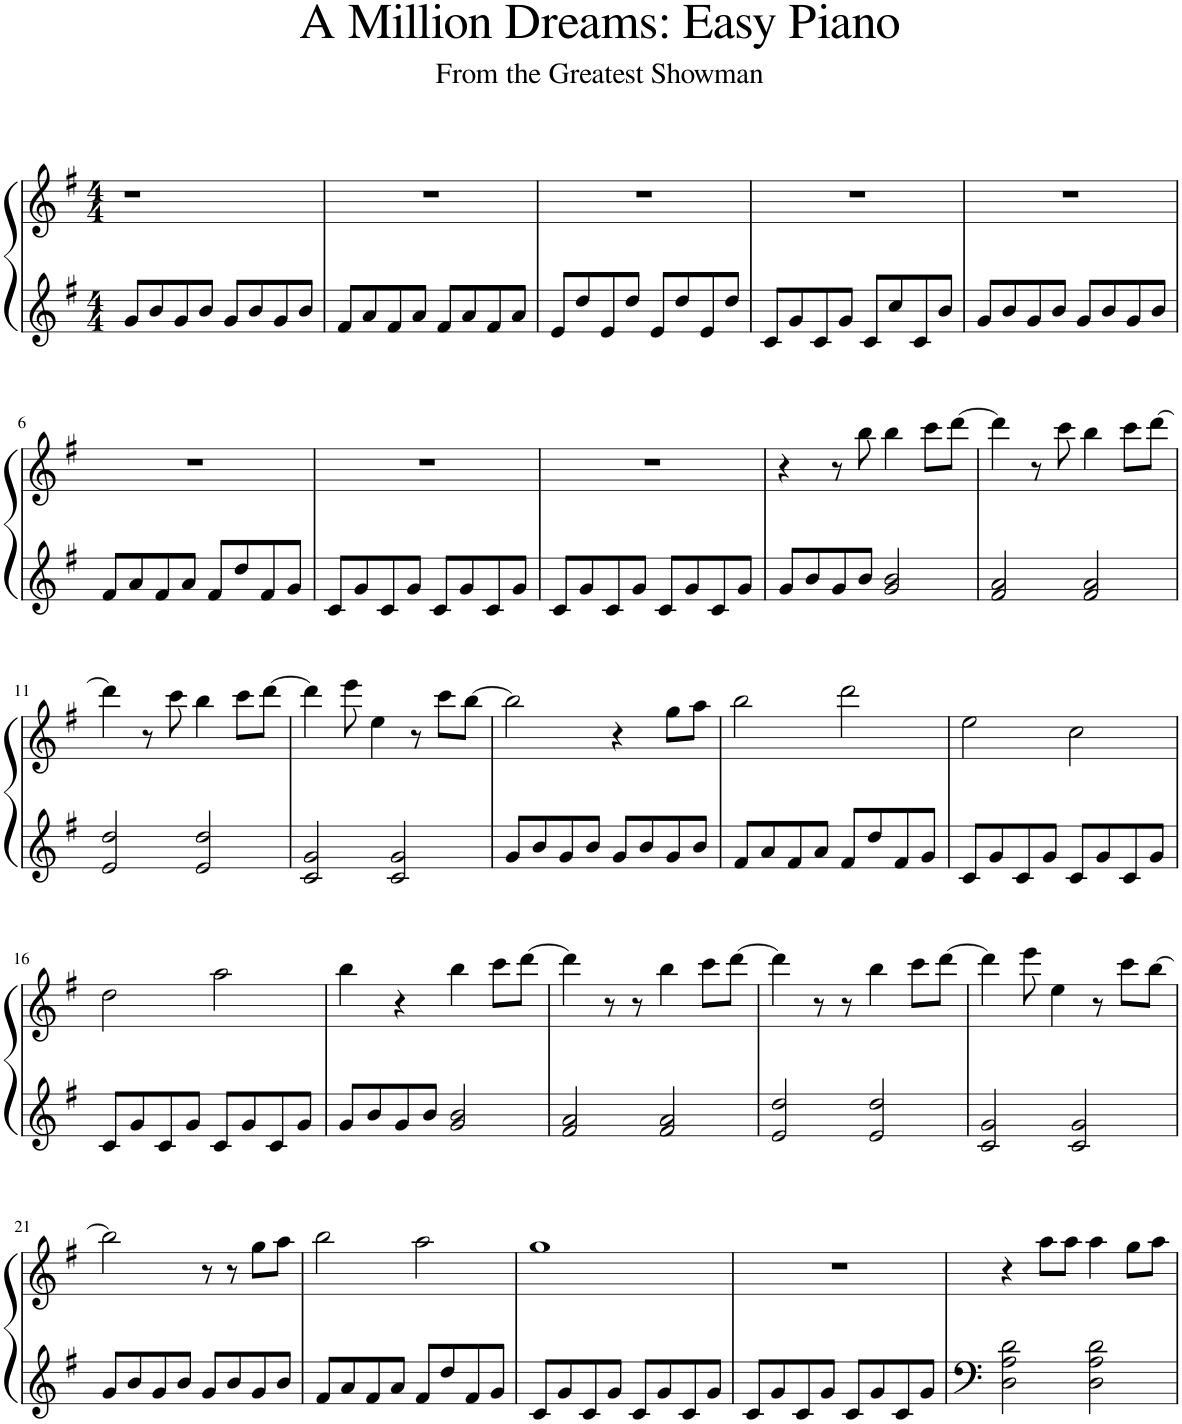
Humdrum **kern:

**kern	**kern
*part1	*part1
*staff2	*staff1
*I"Piano	*
*I'Pno.	*
*clefG2	*clefG2
*k[f#]	*k[f#]
*M4/4	*M4/4
=1	=1
8g/L	1r
8b/	.
8g/	.
8b/J	.
8g/L	.
8b/	.
8g/	.
8b/J	.
=2	=2
8f#/L	1r
8a/	.
8f#/	.
8a/J	.
8f#/L	.
8a/	.
8f#/	.
8a/J	.
=3	=3
8e/L	1r
8dd/	.
8e/	.
8dd/J	.
8e/L	.
8dd/	.
8e/	.
8dd/J	.
=4	=4
8c/L	1r
8g/	.
8c/	.
8g/J	.
8c/L	.
8cc/	.
8c/	.
8b/J	.
=5	=5
8g/L	1r
8b/	.
8g/	.
8b/J	.
8g/L	.
8b/	.
8g/	.
8b/J	.
!!LO:LB:g=z
=6	=6
8f#/L	1r
8a/	.
8f#/	.
8a/J	.
8f#/L	.
8dd/	.
8f#/	.
8g/J	.
=7	=7
8c/L	1r
8g/	.
8c/	.
8g/J	.
8c/L	.
8g/	.
8c/	.
8g/J	.
=8	=8
8c/L	1r
8g/	.
8c/	.
8g/J	.
8c/L	.
8g/	.
8c/	.
8g/J	.
=9	=9
8g/L	4r
8b/	.
8g/	8r
8b/J	8bb\
2g/ 2b/	4bb\
.	8ccc\L
.	[8ddd\J
=10	=10
2f#/ 2a/	4ddd\]
.	8r
.	8ccc\
2f#/ 2a/	4bb\
.	8ccc\L
.	[8ddd\J
!!LO:LB:g=z
=11	=11
2e/ 2dd/	4ddd\]
.	8r
.	8ccc\
2e/ 2dd/	4bb\
.	8ccc\L
.	[8ddd\J
=12	=12
2c/ 2g/	4ddd\]
.	8eee\
.	4ee\
2c/ 2g/	.
.	8r
.	8ccc\L
.	[8bb\J
=13	=13
8g/L	2bb\]
8b/	.
8g/	.
8b/J	.
8g/L	4r
8b/	.
8g/	8gg\L
8b/J	8aa\J
=14	=14
8f#/L	2bb\
8a/	.
8f#/	.
8a/J	.
8f#/L	2ddd\
8dd/	.
8f#/	.
8g/J	.
=15	=15
8c/L	2ee\
8g/	.
8c/	.
8g/J	.
8c/L	2cc\
8g/	.
8c/	.
8g/J	.
!!LO:LB:g=z
=16	=16
8c/L	2dd\
8g/	.
8c/	.
8g/J	.
8c/L	2aa\
8g/	.
8c/	.
8g/J	.
=17	=17
8g/L	4bb\
8b/	.
8g/	4r
8b/J	.
2g/ 2b/	4bb\
.	8ccc\L
.	[8ddd\J
=18	=18
2f#/ 2a/	4ddd\]
.	8r
.	8r
2f#/ 2a/	4bb\
.	8ccc\L
.	[8ddd\J
=19	=19
2e/ 2dd/	4ddd\]
.	8r
.	8r
2e/ 2dd/	4bb\
.	8ccc\L
.	[8ddd\J
=20	=20
2c/ 2g/	4ddd\]
.	8eee\
.	4ee\
2c/ 2g/	.
.	8r
.	8ccc\L
.	[8bb\J
!!LO:LB:g=z
=21	=21
8g/L	2bb\]
8b/	.
8g/	.
8b/J	.
8g/L	8r
8b/	8r
8g/	8gg\L
8b/J	8aa\J
=22	=22
8f#/L	2bb\
8a/	.
8f#/	.
8a/J	.
8f#/L	2aa\
8dd/	.
8f#/	.
8g/J	.
=23	=23
8c/L	1gg
8g/	.
8c/	.
8g/J	.
8c/L	.
8g/	.
8c/	.
8g/J	.
=24	=24
8c/L	1r
8g/	.
8c/	.
8g/J	.
8c/L	.
8g/	.
8c/	.
8g/J	.
=25	=25
2D\ 2A\ 2d\	4r
.	8aa\L
.	8aa\J
2D\ 2A\ 2d\	4aa\
.	8gg\L
.	8aa\J
=	=
*-	*-
